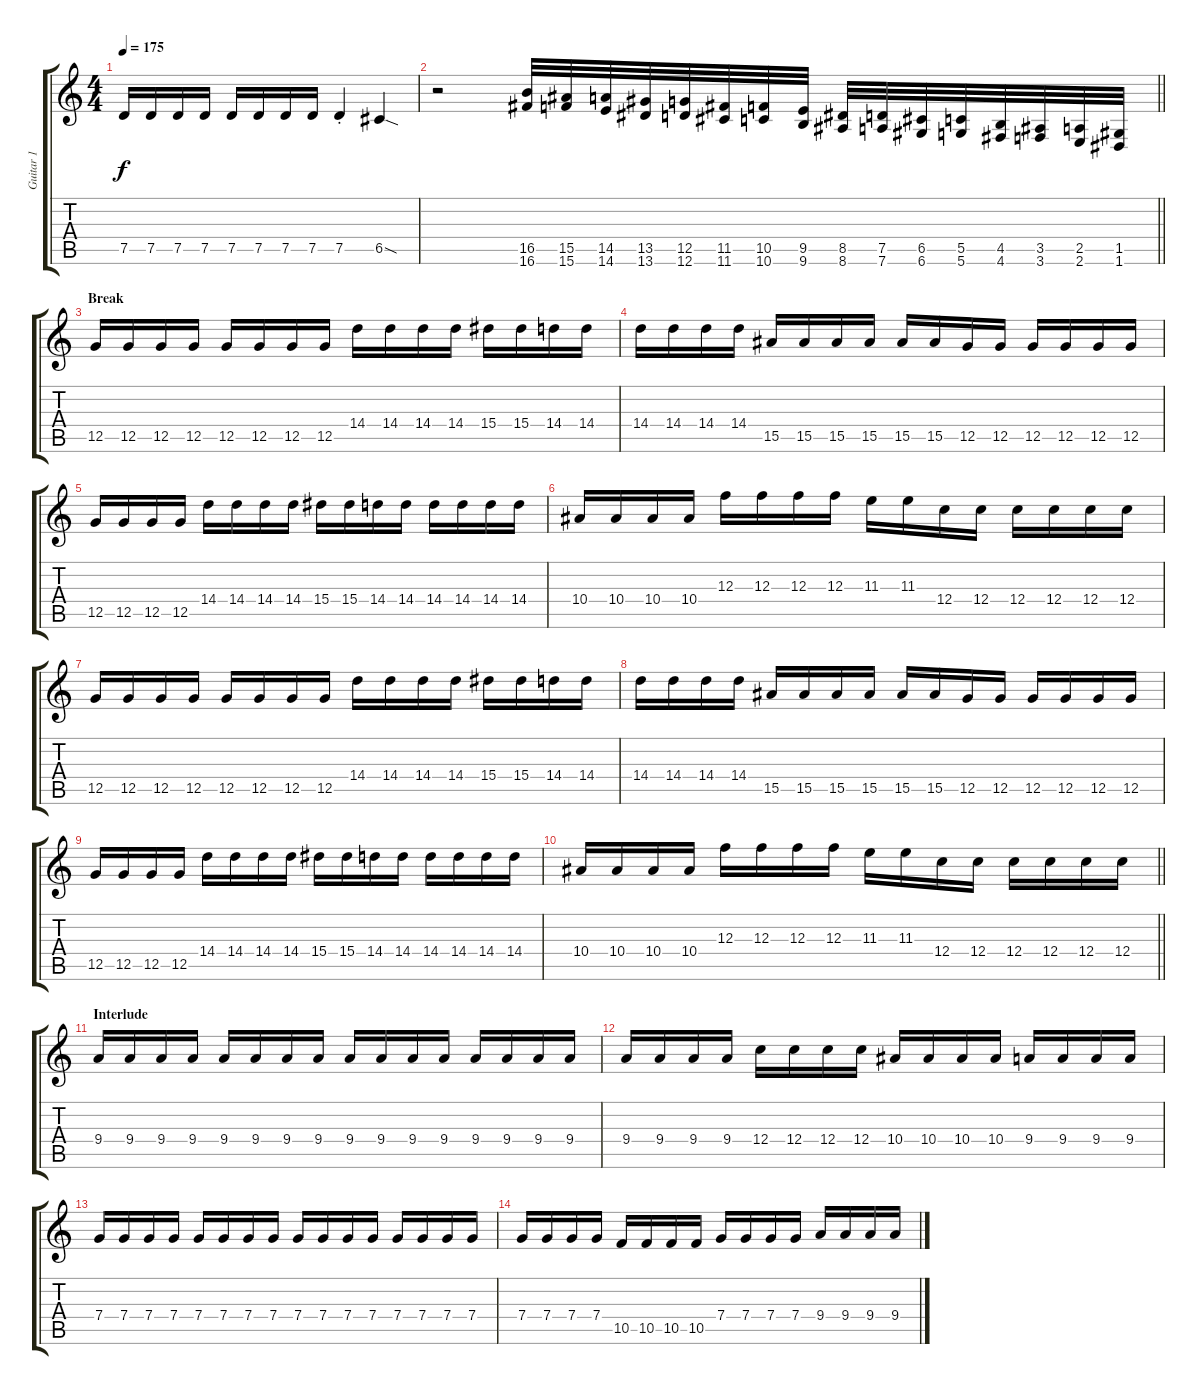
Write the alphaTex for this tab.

\track ("Guitar 1" "Guitar 1") {instrument distortionguitar}
\staff {score tabs}
\tuning (D4 A3 F3 C3 G2 D2) {hide}
\ts (4 4)
\tempo 175
\clef g2
\ks c
7.5.16{dy f} 7.5.16 7.5.16 7.5.16 7.5.16 7.5.16 7.5.16 7.5.16 7.5{st}.4 6.5{sod}.4 |
\barLineRight lightlight
r.2 (16.5 16.6).32 (15.5 15.6).32 (14.5 14.6).32 (13.5 13.6).32 (12.5 12.6).32 (11.5 11.6).32 (10.5 10.6).32 (9.5 9.6).32 (8.5 8.6).32 (7.5 7.6).32 (6.5 6.6).32 (5.5 5.6).32 (4.5 4.6).32 (3.5 3.6).32 (2.5 2.6).32 (1.5 1.6).32 |
\section ("" "Break")
12.5.16 12.5.16 12.5.16 12.5.16 12.5.16 12.5.16 12.5.16 12.5.16 14.4.16 14.4.16 14.4.16 14.4.16 15.4.16 15.4.16 14.4.16 14.4.16 |
14.4.16 14.4.16 14.4.16 14.4.16 15.5.16 15.5.16 15.5.16 15.5.16 15.5.16 15.5.16 12.5.16 12.5.16 12.5.16 12.5.16 12.5.16 12.5.16 |
12.5.16 12.5.16 12.5.16 12.5.16 14.4.16 14.4.16 14.4.16 14.4.16 15.4.16 15.4.16 14.4.16 14.4.16 14.4.16 14.4.16 14.4.16 14.4.16 |
10.4.16 10.4.16 10.4.16 10.4.16 12.3.16 12.3.16 12.3.16 12.3.16 11.3.16 11.3.16 12.4.16 12.4.16 12.4.16 12.4.16 12.4.16 12.4.16 |
12.5.16 12.5.16 12.5.16 12.5.16 12.5.16 12.5.16 12.5.16 12.5.16 14.4.16 14.4.16 14.4.16 14.4.16 15.4.16 15.4.16 14.4.16 14.4.16 |
14.4.16 14.4.16 14.4.16 14.4.16 15.5.16 15.5.16 15.5.16 15.5.16 15.5.16 15.5.16 12.5.16 12.5.16 12.5.16 12.5.16 12.5.16 12.5.16 |
12.5.16 12.5.16 12.5.16 12.5.16 14.4.16 14.4.16 14.4.16 14.4.16 15.4.16 15.4.16 14.4.16 14.4.16 14.4.16 14.4.16 14.4.16 14.4.16 |
\barLineRight lightlight
10.4.16 10.4.16 10.4.16 10.4.16 12.3.16 12.3.16 12.3.16 12.3.16 11.3.16 11.3.16 12.4.16 12.4.16 12.4.16 12.4.16 12.4.16 12.4.16 |
\section ("" "Interlude")
9.4.16 9.4.16 9.4.16 9.4.16 9.4.16 9.4.16 9.4.16 9.4.16 9.4.16 9.4.16 9.4.16 9.4.16 9.4.16 9.4.16 9.4.16 9.4.16 |
9.4.16 9.4.16 9.4.16 9.4.16 12.4.16 12.4.16 12.4.16 12.4.16 10.4.16 10.4.16 10.4.16 10.4.16 9.4.16 9.4.16 9.4.16 9.4.16 |
7.4.16 7.4.16 7.4.16 7.4.16 7.4.16 7.4.16 7.4.16 7.4.16 7.4.16 7.4.16 7.4.16 7.4.16 7.4.16 7.4.16 7.4.16 7.4.16 |
7.4.16 7.4.16 7.4.16 7.4.16 10.5.16 10.5.16 10.5.16 10.5.16 7.4.16 7.4.16 7.4.16 7.4.16 9.4.16 9.4.16 9.4.16 9.4.16
